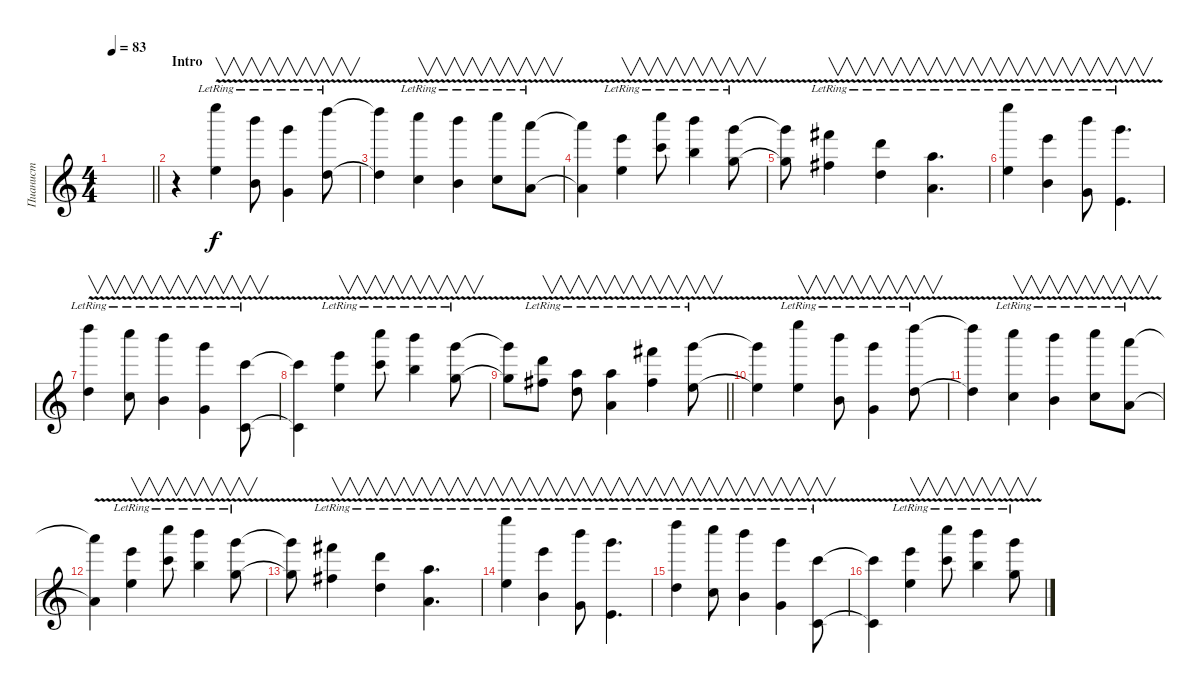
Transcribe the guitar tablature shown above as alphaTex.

\track ("Пианист" "Пианист") {instrument electricpiano1}
\staff {score}
\tuning (E5 B4 G4 D4 A3 E3) {hide}
\ts (4 4)
\tempo 83
\clef g2
\barLineRight lightlight
\ks c
|
\section ("" "Intro")
r.4 (24.1 5.2{v lr}).4{v} (19.1 4.3{v lr}).8{v} (20.2 5.4{v lr}).4{v} (22.1{lr} 3.2{v lr}).8{v} |
(22.1{t} 3.2{t}).4 (20.1 1.2{v lr}).4{v} (19.1 0.2{v lr}).4{v} (20.1 1.2{v lr}).8{v} (22.2 2.3{v lr}).8{v} |
(22.2{t} 2.3{t}).4 (0.1{v lr} 21.3).4{v} (20.1 13.2{v lr}).8{v} (19.1 12.2{v lr}).4{v} (15.1 8.2{v lr}).8{v} |
(15.1{t} 8.2{t}).8 (19.2 11.3{v lr}).4{v} (19.3 12.4{v lr}).4{v} (14.3 7.4{v lr}).4{v d} |
(24.1 5.2{v lr}).4{v} (0.2{v lr} 21.3).4{v} (19.1 0.3{v lr}).8{v} (20.2 2.4{v lr}).4{v d} |
(22.1 3.2{v lr}).4{v} (20.1 1.2{v lr}).8{v} (19.1 0.2{v lr}).4{v} (20.2 0.3{v lr}).4{v} (17.3 3.5{v lr}).8{v} |
(17.3{t} 3.5{t}).4 (0.1{v lr} 21.3).4{v} (20.1 13.2{v lr}).8{v} (19.1 12.2{v lr}).4{v} (15.1 8.2{v lr}).8{v} |
\barLineRight lightlight
(15.1{t} 8.2{t}).8 (7.2{v lr} 19.3).8{v} (3.2{v lr} 14.3).8{v} (10.2 7.4{v lr}).4{v} (14.1 7.2{v lr}).4{v} (15.1 5.2{v lr}).8{v} |
(15.1{t} 5.2{t}).4 (24.1 5.2{v lr}).4{v} (19.1 4.3{v lr}).8{v} (20.2 5.4{v lr}).4{v} (22.1{lr} 3.2{v lr}).8{v} |
(22.1{t} 3.2{t}).4 (20.1 1.2{v lr}).4{v} (19.1 0.2{v lr}).4{v} (20.1 1.2{v lr}).8{v} (22.2 2.3{v lr}).8{v} |
(22.2{t} 2.3{t}).4 (0.1{v lr} 21.3).4{v} (20.1 13.2{v lr}).8{v} (19.1 12.2{v lr}).4{v} (15.1 8.2{v lr}).8{v} |
(15.1{t} 8.2{t}).8 (19.2 11.3{v lr}).4{v} (19.3 12.4{v lr}).4{v} (14.3 7.4{v lr}).4{v d} |
(24.1 5.2{v lr}).4{v} (0.2{v lr} 21.3).4{v} (19.1 0.3{v lr}).8{v} (20.2 2.4{v lr}).4{v d} |
(22.1 3.2{v lr}).4{v} (20.1 1.2{v lr}).8{v} (19.1 0.2{v lr}).4{v} (20.2 0.3{v lr}).4{v} (17.3 3.5{v lr}).8{v} |
(17.3{t} 3.5{t}).4 (0.1{v lr} 21.3).4{v} (20.1 13.2{v lr}).8{v} (19.1 12.2{v lr}).4{v} (15.1 8.2{v lr}).8{v}
